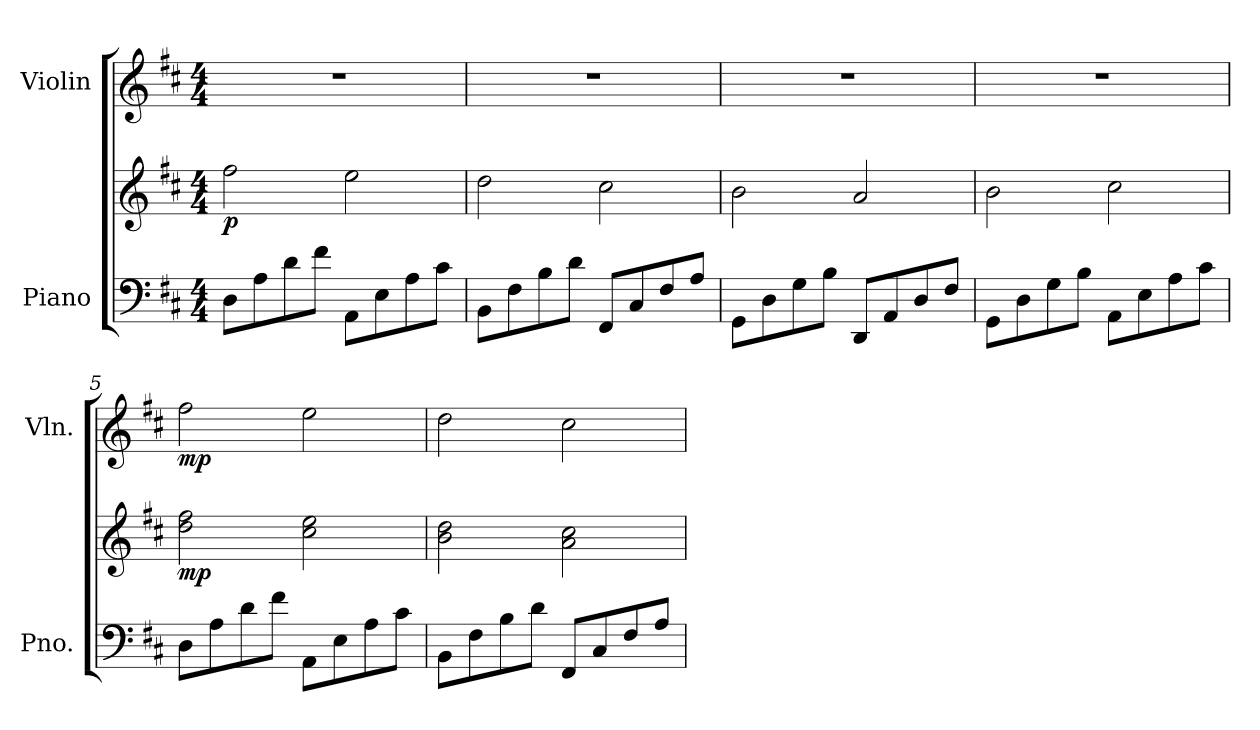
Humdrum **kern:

**kern	**kern	**dynam	**kern	**dynam
*part2	*part2	*part2	*part1	*part1
*staff3	*staff2	*staff2/3	*staff1	*staff1
*I"Piano	*	*	*I"Violin	*
*I'Pno.	*	*	*I'Vln.	*
*clefF4	*clefG2	*	*clefG2	*
*k[f#c#]	*k[f#c#]	*	*k[f#c#]	*
*M4/4	*M4/4	*	*M4/4	*
*MM62	*MM62	*	*MM62	*
=1	=1	=1	=1	=1
!	!	!LO:DY:b	!	!
8D\L	2ff#\	p	1r	.
8A\	.	.	.	.
8d\	.	.	.	.
8f#\J	.	.	.	.
8AA\L	2ee\	.	.	.
8E\	.	.	.	.
8A\	.	.	.	.
8c#\J	.	.	.	.
=2	=2	=2	=2	=2
8BB\L	2dd\	.	1r	.
8F#\	.	.	.	.
8B\	.	.	.	.
8d\J	.	.	.	.
8FF#/L	2cc#\	.	.	.
8C#/	.	.	.	.
8F#/	.	.	.	.
8A/J	.	.	.	.
=3	=3	=3	=3	=3
8GG\L	2b\	.	1r	.
8D\	.	.	.	.
8G\	.	.	.	.
8B\J	.	.	.	.
8DD/L	2a/	.	.	.
8AA/	.	.	.	.
8D/	.	.	.	.
8F#/J	.	.	.	.
=4	=4	=4	=4	=4
8GG\L	2b\	.	1r	.
8D\	.	.	.	.
8G\	.	.	.	.
8B\J	.	.	.	.
8AA\L	2cc#\	.	.	.
8E\	.	.	.	.
8A\	.	.	.	.
8c#\J	.	.	.	.
=5	=5	=5	=5	=5
!	!	!LO:DY:b	!	!LO:DY:b
8D\L	2dd\ 2ff#\	mp	2ff#\	mp
8A\	.	.	.	.
8d\	.	.	.	.
8f#\J	.	.	.	.
8AA\L	2cc#\ 2ee\	.	2ee\	.
8E\	.	.	.	.
8A\	.	.	.	.
8c#\J	.	.	.	.
!!LO:LB:g=z
=6	=6	=6	=6	=6
8BB\L	2b\ 2dd\	.	2dd\	.
8F#\	.	.	.	.
8B\	.	.	.	.
8d\J	.	.	.	.
8FF#/L	2a\ 2cc#\	.	2cc#\	.
8C#/	.	.	.	.
8F#/	.	.	.	.
8A/J	.	.	.	.
=	=	=	=	=
*-	*-	*-	*-	*-
